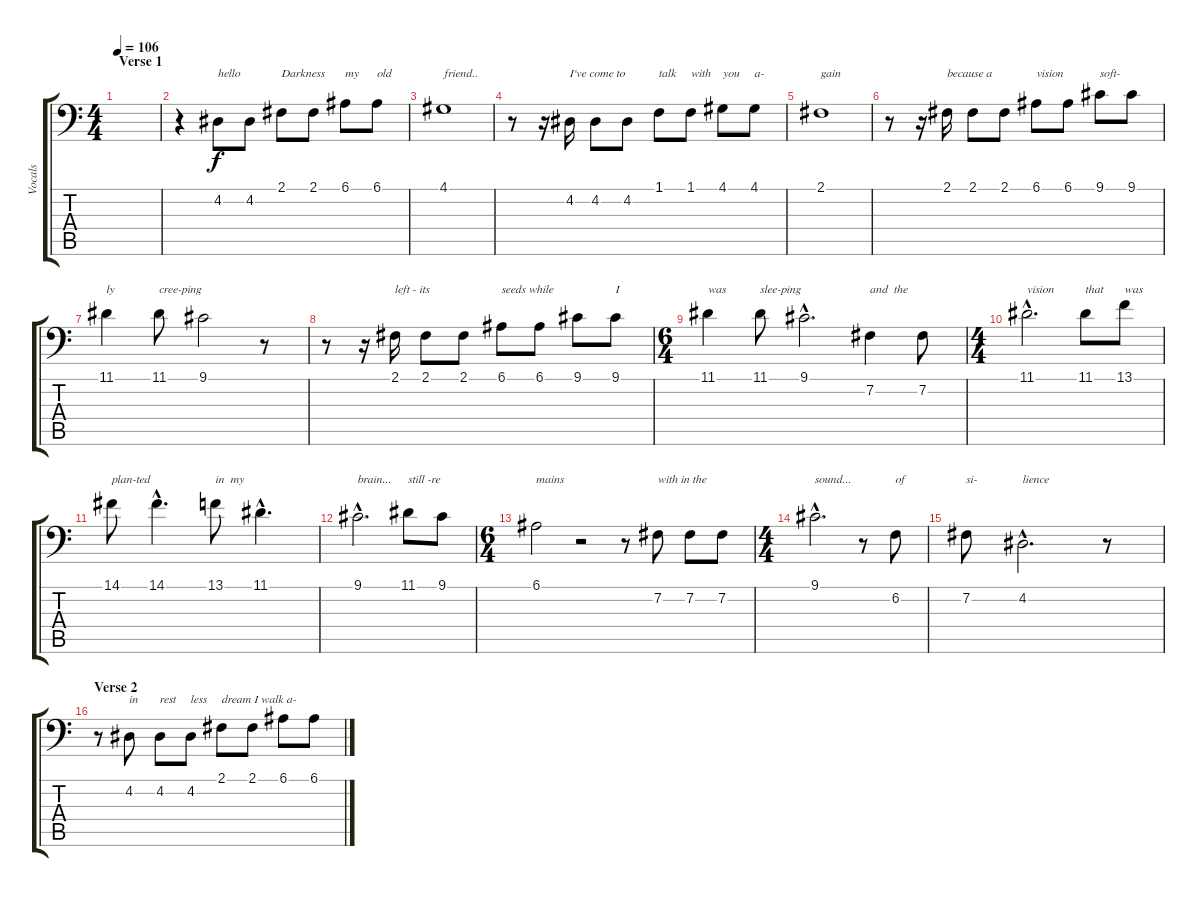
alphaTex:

\track ("Vocals" "Vocals") {instrument tenorsax}
\staff {score tabs}
\tuning (E3 B2 G2 D2 A1 E1) {hide}
\ts (4 4)
\section ("" "Verse 1")
\tempo 106
\clef f4
\ks c
|
r.4 4.2.8{txt "hello"} 4.2.8 2.1.8{txt "Darkness"} 2.1.8 6.1.8{txt "my"} 6.1.8{txt "old"} |
4.1.1{txt "friend.."} |
r.8 r.16 4.2.16{txt "I've come to"} 4.2.8 4.2.8 1.1.8{txt "talk"} 1.1.8{txt "with"} 4.1.8{txt "you"} 4.1.8{txt "a-"} |
2.1.1{txt "gain"} |
r.8 r.16 2.1.16{txt "because a"} 2.1.8 2.1.8 6.1.8{txt "vision"} 6.1.8 9.1.8{txt "soft-"} 9.1.8 |
11.1.4{txt "ly"} 11.1.8{txt "cree-ping"} 9.1.2 r.8 |
r.8 r.16 2.1.16{txt "left - its "} 2.1.8 2.1.8 6.1.8{txt "seeds while"} 6.1.8 9.1.8 9.1.8{txt "I"} |
\ts (6 4)
11.1.4{txt "was"} 11.1.8{txt "slee-ping"} 9.1{hac}.2{d} 7.2.4{txt "and  the"} 7.2.8 |
\ts (4 4)
11.1{hac}.2{d txt "vision"} 11.1.8{txt "that"} 13.1.8{txt "was"} |
14.1.8{txt "plan-ted"} 14.1{hac}.4{d} 13.1.8{txt "in  my"} 11.1{hac}.4{d} |
9.1{hac}.2{d txt "brain..."} 11.1.8{txt "still -re"} 9.1.8 |
\ts (6 4)
6.1.2{txt "mains"} r.2 r.8 7.2.8{txt "with in the"} 7.2.8 7.2.8 |
\ts (4 4)
9.1{hac}.2{d txt "sound..."} r.8 6.2.8{txt "of"} |
7.2.8{txt "si-"} 4.2{hac}.2{d txt "lience"} r.8 |
\section ("" "Verse 2")
r.8 4.2.8{txt "in"} 4.2.8{txt "rest"} 4.2.8{txt "less"} 2.1.8{txt "dream I walk a-"} 2.1.8 6.1.8 6.1.8
